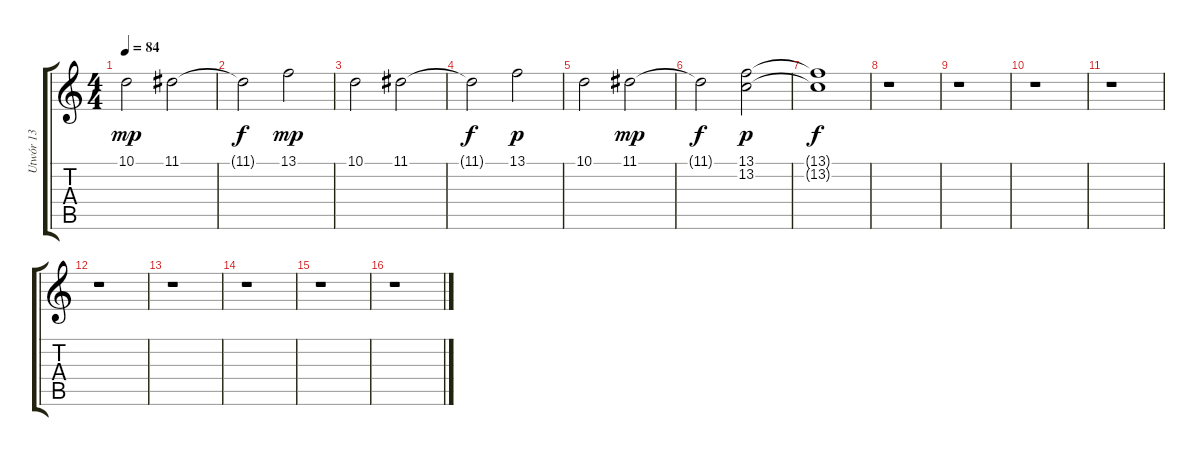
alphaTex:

\track ("Utwór 13" "Utwór 13") {instrument pad7halo}
\staff {score tabs}
\tuning (E4 B3 G3 D3 A2 E2) {hide}
\ts (4 4)
\tempo 84
\clef g2
\ks c
10.1.2{dy mp} 11.1.2 |
11.1{t}.2{dy f} 13.1.2{dy mp} |
10.1.2 11.1.2 |
11.1{t}.2{dy f} 13.1.2{dy p} |
10.1.2 11.1.2{dy mp} |
11.1{t}.2{dy f} (13.1 13.2).2{dy p} |
(13.1{t} 13.2{t}).1{dy f} |
r.1 |
r.1 |
r.1 |
r.1 |
r.1 |
r.1 |
r.1 |
r.1 |
r.1
